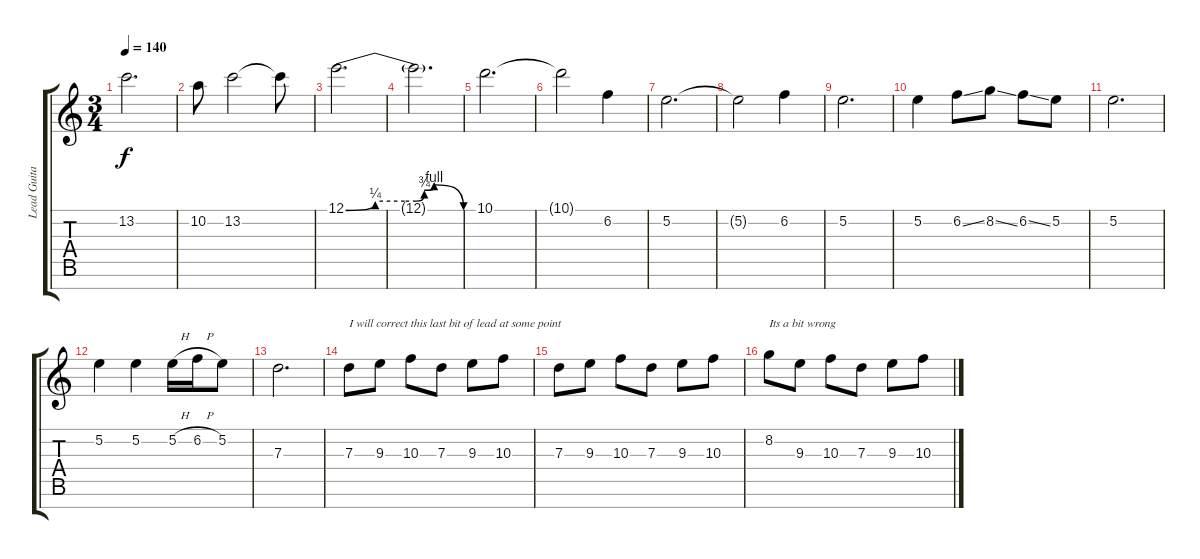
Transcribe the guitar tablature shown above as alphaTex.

\track ("Lead Guitar I" "Lead Guita") {instrument distortionguitar}
\staff {score tabs}
\tuning (E4 B3 G3 D3 A2 E2 B1) {hide}
\ts (3 4)
\tempo 140
\clef g2
\ks c
13.2.2{d dy f} |
10.2.8 13.2.2 13.2{t}.8 |
12.1{be (custom 0 0 15 1 30 1 36 1 40 3 45 4 60 0)}.2{d} |
12.1{t}.2{d} |
10.1.2{d} |
10.1{t}.2 6.2.4 |
5.2.2{d} |
5.2{t}.2 6.2.4 |
5.2.2{d} |
5.2.4 6.2{ss}.8 8.2{ss}.8 6.2{ss}.8 5.2.8 |
5.2.2{d} |
5.2.4 5.2.4 5.2{h}.16 6.2{h}.16 5.2.8 |
7.3.2{d} |
7.3.8{txt "I will correct this last bit of lead at some point"} 9.3.8 10.3.8 7.3.8 9.3.8 10.3.8 |
7.3.8 9.3.8 10.3.8 7.3.8 9.3.8 10.3.8 |
8.2.8{txt "Its a bit wrong"} 9.3.8 10.3.8 7.3.8 9.3.8 10.3.8
